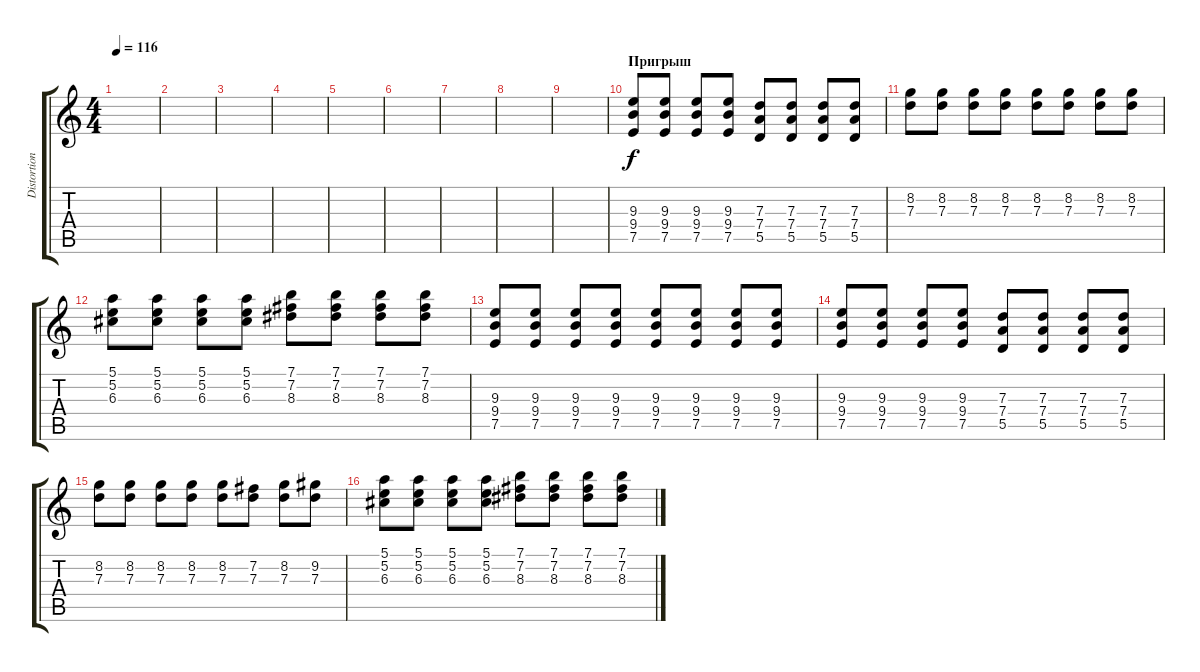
\track ("Distortion" "Distortion") {instrument overdrivenguitar}
\staff {score tabs}
\tuning (E4 B3 G3 D3 A2 E2) {hide}
\ts (4 4)
\tempo 116
\clef g2
\ks c
|
|
|
|
|
|
|
|
|
\section ("" "Пригрыш")
(9.3 9.4 7.5).8 (9.3 9.4 7.5).8 (9.3 9.4 7.5).8 (9.3 9.4 7.5).8 (7.3 7.4 5.5).8 (7.3 7.4 5.5).8 (7.3 7.4 5.5).8 (7.3 7.4 5.5).8 |
(8.2 7.3).8 (8.2 7.3).8 (8.2 7.3).8 (8.2 7.3).8 (8.2 7.3).8 (8.2 7.3).8 (8.2 7.3).8 (8.2 7.3).8 |
(5.1 5.2 6.3).8 (5.1 5.2 6.3).8 (5.1 5.2 6.3).8 (5.1 5.2 6.3).8 (7.1 7.2 8.3).8 (7.1 7.2 8.3).8 (7.1 7.2 8.3).8 (7.1 7.2 8.3).8 |
(9.3 9.4 7.5).8 (9.3 9.4 7.5).8 (9.3 9.4 7.5).8 (9.3 9.4 7.5).8 (9.3 9.4 7.5).8 (9.3 9.4 7.5).8 (9.3 9.4 7.5).8 (9.3 9.4 7.5).8 |
(9.3 9.4 7.5).8 (9.3 9.4 7.5).8 (9.3 9.4 7.5).8 (9.3 9.4 7.5).8 (7.3 7.4 5.5).8 (7.3 7.4 5.5).8 (7.3 7.4 5.5).8 (7.3 7.4 5.5).8 |
(8.2 7.3).8 (8.2 7.3).8 (8.2 7.3).8 (8.2 7.3).8 (8.2 7.3).8 (7.2 7.3).8 (8.2 7.3).8 (9.2 7.3).8 |
(5.1 5.2 6.3).8 (5.1 5.2 6.3).8 (5.1 5.2 6.3).8 (5.1 5.2 6.3).8 (7.1 7.2 8.3).8 (7.1 7.2 8.3).8 (7.1 7.2 8.3).8 (7.1 7.2 8.3).8
